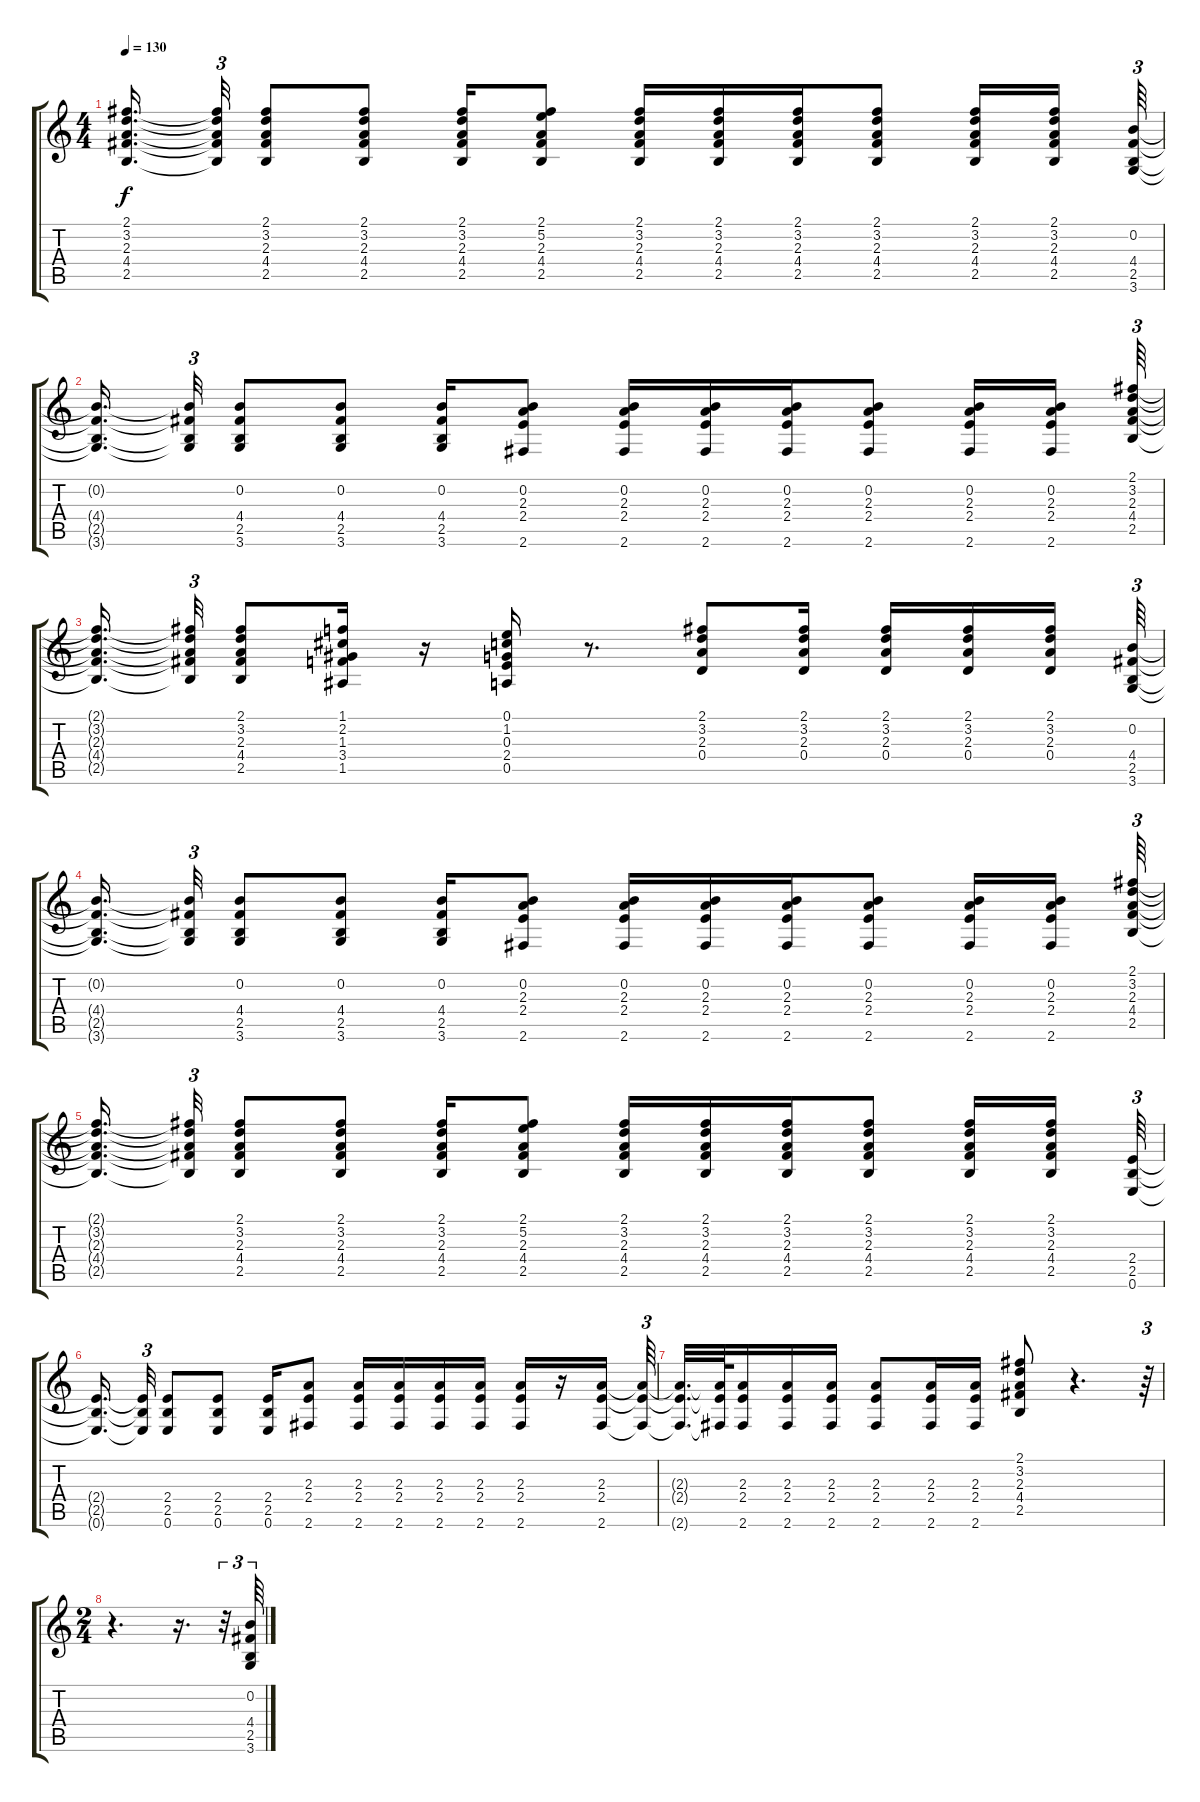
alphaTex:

\track "" {instrument acousticguitarsteel}
\staff {score tabs}
\tuning (E4 B3 G3 D3 A2 E2) {hide}
\ts (4 4)
\tempo 130
\clef g2
\ks c
(2.1{t} 3.2{t} 2.3{t} 4.4{t} 2.5{t}).16{d dy f} (2.1{t} 3.2{t} 2.3{t} 4.4{t} 2.5{t}).32{tu (3 2)} (2.1 3.2 2.3 4.4 2.5).8 (2.1 3.2 2.3 4.4 2.5).8 (2.1 3.2 2.3 4.4 2.5).16 (2.1 5.2 2.3 4.4 2.5).8 (2.1 3.2 2.3 4.4 2.5).16 (2.1 3.2 2.3 4.4 2.5).16 (2.1 3.2 2.3 4.4 2.5).16 (2.1 3.2 2.3 4.4 2.5).8 (2.1 3.2 2.3 4.4 2.5).16 (2.1 3.2 2.3 4.4 2.5).16 (0.2 4.4 2.5 3.6).64{tu (3 2)} |
(0.2{t} 4.4{t} 2.5{t} 3.6{t}).16{d} (0.2{t} 4.4{t} 2.5{t} 3.6{t}).32{tu (3 2)} (0.2 4.4 2.5 3.6).8 (0.2 4.4 2.5 3.6).8 (0.2 4.4 2.5 3.6).16 (0.2 2.3 2.4 2.6).8 (0.2 2.3 2.4 2.6).16 (0.2 2.3 2.4 2.6).16 (0.2 2.3 2.4 2.6).16 (0.2 2.3 2.4 2.6).8 (0.2 2.3 2.4 2.6).16 (0.2 2.3 2.4 2.6).16 (2.1 3.2 2.3 4.4 2.5).64{tu (3 2)} |
(2.1{t} 3.2{t} 2.3{t} 4.4{t} 2.5{t}).16{d} (2.1{t} 3.2{t} 2.3{t} 4.4{t} 2.5{t}).32{tu (3 2)} (2.1 3.2 2.3 4.4 2.5).8 (1.1 2.2 1.3 3.4 1.5).16 r.16 (0.1 1.2 0.3 2.4 0.5).16 r.8{d} (2.1 3.2 2.3 0.4).8 (2.1 3.2 2.3 0.4).16 (2.1 3.2 2.3 0.4).16 (2.1 3.2 2.3 0.4).16 (2.1 3.2 2.3 0.4).16 (0.2 4.4 2.5 3.6).64{tu (3 2)} |
(0.2{t} 4.4{t} 2.5{t} 3.6{t}).16{d} (0.2{t} 4.4{t} 2.5{t} 3.6{t}).32{tu (3 2)} (0.2 4.4 2.5 3.6).8 (0.2 4.4 2.5 3.6).8 (0.2 4.4 2.5 3.6).16 (0.2 2.3 2.4 2.6).8 (0.2 2.3 2.4 2.6).16 (0.2 2.3 2.4 2.6).16 (0.2 2.3 2.4 2.6).16 (0.2 2.3 2.4 2.6).8 (0.2 2.3 2.4 2.6).16 (0.2 2.3 2.4 2.6).16 (2.1 3.2 2.3 4.4 2.5).64{tu (3 2)} |
(2.1{t} 3.2{t} 2.3{t} 4.4{t} 2.5{t}).16{d} (2.1{t} 3.2{t} 2.3{t} 4.4{t} 2.5{t}).32{tu (3 2)} (2.1 3.2 2.3 4.4 2.5).8 (2.1 3.2 2.3 4.4 2.5).8 (2.1 3.2 2.3 4.4 2.5).16 (2.1 5.2 2.3 4.4 2.5).8 (2.1 3.2 2.3 4.4 2.5).16 (2.1 3.2 2.3 4.4 2.5).16 (2.1 3.2 2.3 4.4 2.5).16 (2.1 3.2 2.3 4.4 2.5).8 (2.1 3.2 2.3 4.4 2.5).16 (2.1 3.2 2.3 4.4 2.5).16 (2.4 2.5 0.6).64{tu (3 2)} |
(2.4{t} 2.5{t} 0.6{t}).16{d} (2.4{t} 2.5{t} 0.6{t}).32{tu (3 2)} (2.4 2.5 0.6).8 (2.4 2.5 0.6).8 (2.4 2.5 0.6).16 (2.3 2.4 2.6).8 (2.3 2.4 2.6).16 (2.3 2.4 2.6).16 (2.3 2.4 2.6).16 (2.3 2.4 2.6).16 (2.3 2.4 2.6).16 r.16 (2.3 2.4 2.6).16 (2.3{t} 2.4{t} 2.6{t}).64{tu (3 2)} |
(2.3{t} 2.4{t} 2.6{t}).32{d} (2.3{t} 2.4{t} 2.6{t}).64 (2.3 2.4 2.6).16 (2.3 2.4 2.6).16 (2.3 2.4 2.6).16 (2.3 2.4 2.6).8 (2.3 2.4 2.6).16 (2.3 2.4 2.6).16 (2.1 3.2 2.3 4.4 2.5).8 r.4{d} r.64{tu (3 2)} |
\ts (2 4)
r.4{d} r.16{d} r.32{tu (3 2)} (0.2 4.4 2.5 3.6).64{tu (3 2)}
